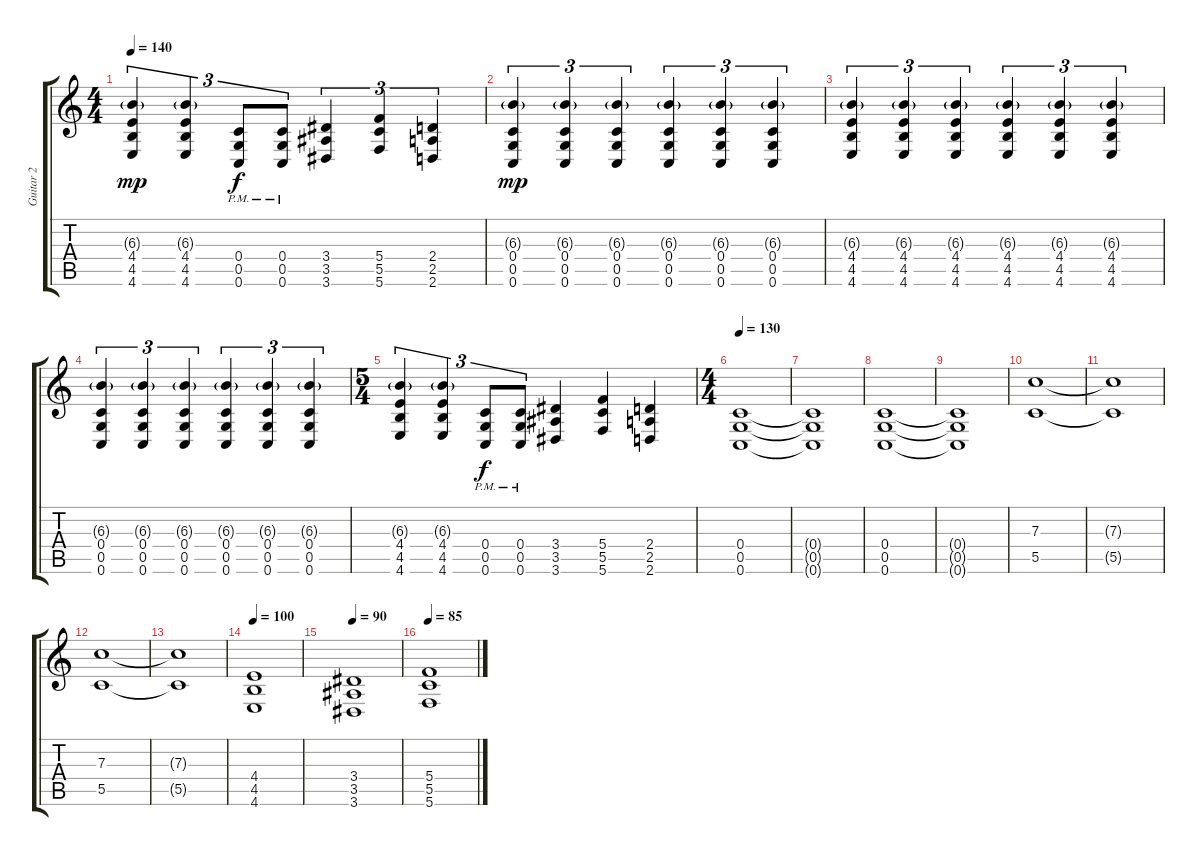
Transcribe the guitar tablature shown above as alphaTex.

\track ("Guitar 2" "Guitar 2") {instrument distortionguitar}
\staff {score tabs}
\tuning (D4 A3 F3 C3 G2 C2) {hide}
\ts (4 4)
\tempo 140
\clef g2
\ks c
(6.3{g} 4.4 4.5 4.6).4{tu (3 2) dy mp} (6.3{g} 4.4 4.5 4.6).4{tu (3 2)} (0.4{pm} 0.5{pm} 0.6{pm}).8{tu (3 2) dy f} (0.4{pm} 0.5{pm} 0.6{pm}).8{tu (3 2)} (3.4 3.5 3.6).4{tu (3 2)} (5.4 5.5 5.6).4{tu (3 2)} (2.4 2.5 2.6).4{tu (3 2)} |
(6.3{g} 0.4 0.5 0.6).4{tu (3 2) dy mp} (6.3{g} 0.4 0.5 0.6).4{tu (3 2)} (6.3{g} 0.4 0.5 0.6).4{tu (3 2)} (6.3{g} 0.4 0.5 0.6).4{tu (3 2)} (6.3{g} 0.4 0.5 0.6).4{tu (3 2)} (6.3{g} 0.4 0.5 0.6).4{tu (3 2)} |
(6.3{g} 4.4 4.5 4.6).4{tu (3 2)} (6.3{g} 4.4 4.5 4.6).4{tu (3 2)} (6.3{g} 4.4 4.5 4.6).4{tu (3 2)} (6.3{g} 4.4 4.5 4.6).4{tu (3 2)} (6.3{g} 4.4 4.5 4.6).4{tu (3 2)} (6.3{g} 4.4 4.5 4.6).4{tu (3 2)} |
(6.3{g} 0.4 0.5 0.6).4{tu (3 2)} (6.3{g} 0.4 0.5 0.6).4{tu (3 2)} (6.3{g} 0.4 0.5 0.6).4{tu (3 2)} (6.3{g} 0.4 0.5 0.6).4{tu (3 2)} (6.3{g} 0.4 0.5 0.6).4{tu (3 2)} (6.3{g} 0.4 0.5 0.6).4{tu (3 2)} |
\ts (5 4)
(6.3{g} 4.4 4.5 4.6).4{tu (3 2)} (6.3{g} 4.4 4.5 4.6).4{tu (3 2)} (0.4{pm} 0.5{pm} 0.6{pm}).8{tu (3 2) dy f} (0.4{pm} 0.5{pm} 0.6{pm}).8{tu (3 2)} (3.4 3.5 3.6).4 (5.4 5.5 5.6).4 (2.4 2.5 2.6).4 |
\ts (4 4)
\tempo 130
(0.4 0.5 0.6).1 |
(0.4{t} 0.5{t} 0.6{t}).1 |
(0.4 0.5 0.6).1 |
(0.4{t} 0.5{t} 0.6{t}).1 |
(7.3 5.5).1 |
(7.3{t} 5.5{t}).1 |
(7.3 5.5).1 |
(7.3{t} 5.5{t}).1 |
\tempo 100
(4.4 4.5 4.6).1 |
\tempo 90
(3.4 3.5 3.6).1 |
\tempo 85
(5.4 5.5 5.6).1
